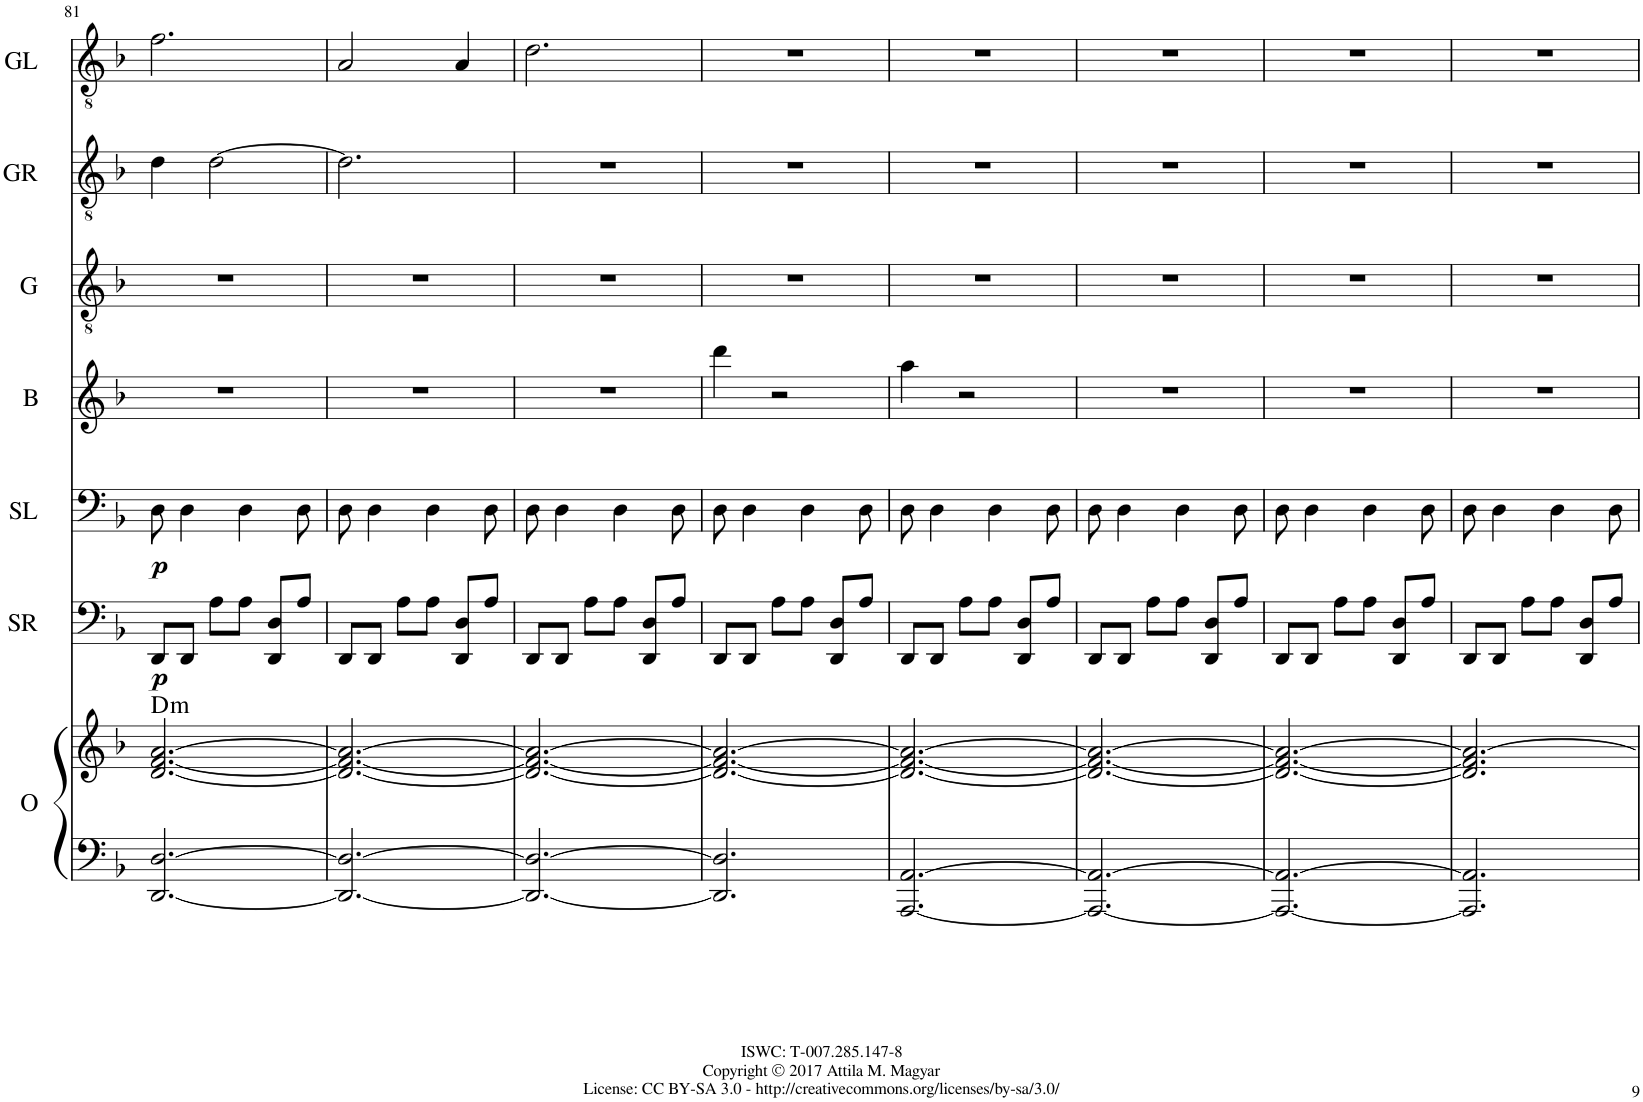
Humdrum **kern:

**kern	**kern	**harte	**kern	**dynam	**kern	**dynam	**kern	**kern	**kern	**kern
*part7	*part7	*part7	*part6	*part6	*part5	*part5	*part4	*part3	*part2	*part1
*staff8	*staff7	*	*staff6	*staff6	*staff5	*staff5	*staff4	*staff3	*staff2	*staff1
*I"Organ	*	*	*I"SynthR	*	*I"SynthL	*	*I"Bell	*I"Gtr	*I"GtrR	*I"GtrL
*I'O	*	*	*I'SR	*	*I'SL	*	*I'B	*I'G	*I'GR	*I'GL
!!LO:PB:g=z
*clefF4	*clefG2	*	*clefF4	*	*clefF4	*	*clefG2	*clefGv2	*clefGv2	*clefGv2
*k[b-]	*k[b-]	*	*k[b-]	*	*k[b-]	*	*k[b-]	*k[b-]	*k[b-]	*k[b-]
=81	=81	=81	=81	=81	=81	=81	=81	=81	=81	=81
!	!	!LO:H:kt=m	!	!LO:DY:b	!	!LO:DY:b	!	!	!	!
[2.DD/ [2.D/	[2.d/ [2.f/ [2.a/	D:min	8DD/L	p	8D\	p	1r	1r	4d\	2.f\
.	.	.	8DD/J	.	4D\	.	.	.	.	.
.	.	.	8A\L	.	.	.	.	.	[2d\	.
.	.	.	8A\J	.	4D\	.	.	.	.	.
.	.	.	8DD/ 8D/L	.	.	.	.	.	.	.
.	.	.	8A/J	.	8D\	.	.	.	.	.
4ryy	4ryy	.	4ryy	.	4ryy	.	.	.	4ryy	4ryy
=82	=82	=82	=82	=82	=82	=82	=82	=82	=82	=82
2.DD/_ 2.D/_	2.d/_ 2.f/_ 2.a/_	.	8DD/L	.	8D\	.	1r	1r	2.d\]	2A/
.	.	.	8DD/J	.	4D\	.	.	.	.	.
.	.	.	8A\L	.	.	.	.	.	.	.
.	.	.	8A\J	.	4D\	.	.	.	.	.
.	.	.	8DD/ 8D/L	.	.	.	.	.	.	4A/
.	.	.	8A/J	.	8D\	.	.	.	.	.
4ryy	4ryy	.	4ryy	.	4ryy	.	.	.	4ryy	4ryy
=83	=83	=83	=83	=83	=83	=83	=83	=83	=83	=83
2.DD/_ 2.D/_	2.d/_ 2.f/_ 2.a/_	.	8DD/L	.	8D\	.	1r	1r	1r	2.d\
.	.	.	8DD/J	.	4D\	.	.	.	.	.
.	.	.	8A\L	.	.	.	.	.	.	.
.	.	.	8A\J	.	4D\	.	.	.	.	.
.	.	.	8DD/ 8D/L	.	.	.	.	.	.	.
.	.	.	8A/J	.	8D\	.	.	.	.	.
4ryy	4ryy	.	4ryy	.	4ryy	.	.	.	.	4ryy
=84	=84	=84	=84	=84	=84	=84	=84	=84	=84	=84
2.DD/] 2.D/]	2.d/_ 2.f/_ 2.a/_	.	8DD/L	.	8D\	.	4ddd\	1r	1r	1r
.	.	.	8DD/J	.	4D\	.	.	.	.	.
.	.	.	8A\L	.	.	.	2r	.	.	.
.	.	.	8A\J	.	4D\	.	.	.	.	.
.	.	.	8DD/ 8D/L	.	.	.	.	.	.	.
.	.	.	8A/J	.	8D\	.	.	.	.	.
4ryy	4ryy	.	4ryy	.	4ryy	.	4ryy	.	.	.
=85	=85	=85	=85	=85	=85	=85	=85	=85	=85	=85
[2.AAA/ [2.AA/	2.d/_ 2.f/_ 2.a/_	.	8DD/L	.	8D\	.	4aa\	1r	1r	1r
.	.	.	8DD/J	.	4D\	.	.	.	.	.
.	.	.	8A\L	.	.	.	2r	.	.	.
.	.	.	8A\J	.	4D\	.	.	.	.	.
.	.	.	8DD/ 8D/L	.	.	.	.	.	.	.
.	.	.	8A/J	.	8D\	.	.	.	.	.
4ryy	4ryy	.	4ryy	.	4ryy	.	4ryy	.	.	.
=86	=86	=86	=86	=86	=86	=86	=86	=86	=86	=86
2.AAA/_ 2.AA/_	2.d/_ 2.f/_ 2.a/_	.	8DD/L	.	8D\	.	1r	1r	1r	1r
.	.	.	8DD/J	.	4D\	.	.	.	.	.
.	.	.	8A\L	.	.	.	.	.	.	.
.	.	.	8A\J	.	4D\	.	.	.	.	.
.	.	.	8DD/ 8D/L	.	.	.	.	.	.	.
.	.	.	8A/J	.	8D\	.	.	.	.	.
4ryy	4ryy	.	4ryy	.	4ryy	.	.	.	.	.
=87	=87	=87	=87	=87	=87	=87	=87	=87	=87	=87
2.AAA/_ 2.AA/_	2.d/_ 2.f/_ 2.a/_	.	8DD/L	.	8D\	.	1r	1r	1r	1r
.	.	.	8DD/J	.	4D\	.	.	.	.	.
.	.	.	8A\L	.	.	.	.	.	.	.
.	.	.	8A\J	.	4D\	.	.	.	.	.
.	.	.	8DD/ 8D/L	.	.	.	.	.	.	.
.	.	.	8A/J	.	8D\	.	.	.	.	.
4ryy	4ryy	.	4ryy	.	4ryy	.	.	.	.	.
=88	=88	=88	=88	=88	=88	=88	=88	=88	=88	=88
2.AAA/] 2.AA/]	2.d/] 2.f/] 2.a/_	.	8DD/L	.	8D\	.	1r	1r	1r	1r
.	.	.	8DD/J	.	4D\	.	.	.	.	.
.	.	.	8A\L	.	.	.	.	.	.	.
.	.	.	8A\J	.	4D\	.	.	.	.	.
.	.	.	8DD/ 8D/L	.	.	.	.	.	.	.
.	.	.	8A/J	.	8D\	.	.	.	.	.
4ryy	4ryy	.	4ryy	.	4ryy	.	.	.	.	.
=	=	=	=	=	=	=	=	=	=	=
*-	*-	*-	*-	*-	*-	*-	*-	*-	*-	*-
